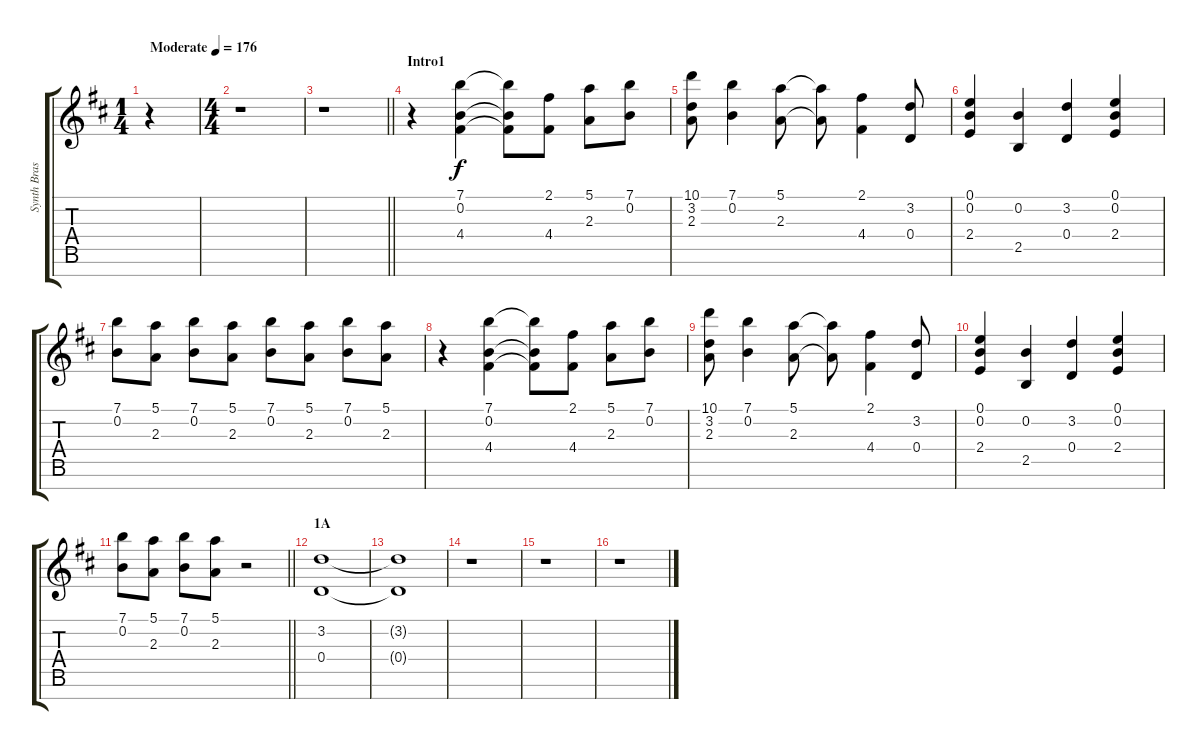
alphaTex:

\track ("Synth Brass I" "Synth Bras") {instrument brasssection}
\staff {score tabs}
\tuning (E5 B4 G4 D4 A3 E3 B2) {hide}
\ts (1 4)
\tempo (176 "Moderate")
\clef g2
\ks d
r.4{dy f instrument brasssection} |
\ts (4 4)
r.1 |
\barLineRight lightlight
r.1 |
\section ("" "Intro1")
r.4 (7.1 0.2 4.4).4 (7.1{t} 0.2{t} 4.4{t}).8 (2.1 4.4).8 (5.1 2.3).8 (7.1 0.2).8 |
(10.1 3.2 2.3).8 (7.1 0.2).4 (5.1 2.3).8 (5.1{t} 2.3{t}).8 (2.1 4.4).4 (3.2 0.4).8 |
(0.1 0.2 2.4).4 (0.2 2.5).4 (3.2 0.4).4 (0.1 0.2 2.4).4 |
(7.1 0.2).8 (5.1 2.3).8 (7.1 0.2).8 (5.1 2.3).8 (7.1 0.2).8 (5.1 2.3).8 (7.1 0.2).8 (5.1 2.3).8 |
r.4 (7.1 0.2 4.4).4 (7.1{t} 0.2{t} 4.4{t}).8 (2.1 4.4).8 (5.1 2.3).8 (7.1 0.2).8 |
(10.1 3.2 2.3).8 (7.1 0.2).4 (5.1 2.3).8 (5.1{t} 2.3{t}).8 (2.1 4.4).4 (3.2 0.4).8 |
(0.1 0.2 2.4).4 (0.2 2.5).4 (3.2 0.4).4 (0.1 0.2 2.4).4 |
\barLineRight lightlight
(7.1 0.2).8 (5.1 2.3).8 (7.1 0.2).8 (5.1 2.3).8 r.2 |
\section ("" "1A")
(3.2 0.4).1{volume 0} |
(3.2{t} 0.4{t}).1 |
r.1{volume 16} |
r.1 |
r.1
